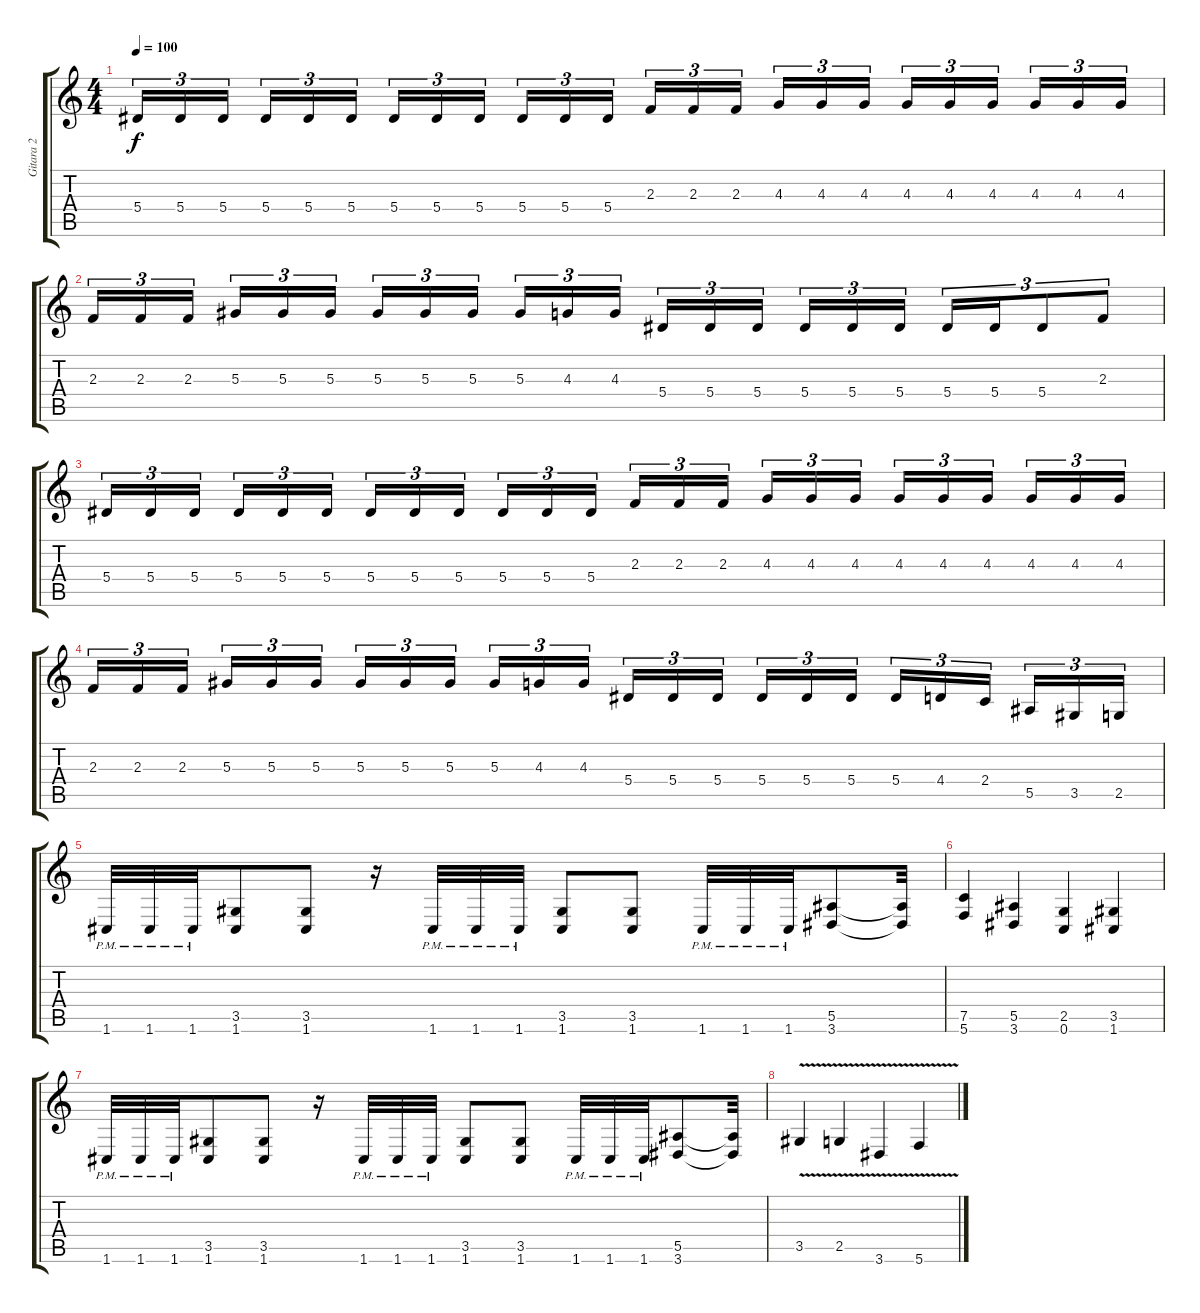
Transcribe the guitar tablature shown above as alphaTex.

\track ("Gitara 2" "Gitara 2") {instrument overdrivenguitar}
\staff {score tabs}
\tuning (C4 G3 Eb3 Bb2 F2 C2) {hide}
\ts (4 4)
\tempo 100
\clef g2
\ks c
5.4.16{tu (3 2) dy f} 5.4.16{tu (3 2)} 5.4.16{tu (3 2)} 5.4.16{tu (3 2)} 5.4.16{tu (3 2)} 5.4.16{tu (3 2)} 5.4.16{tu (3 2)} 5.4.16{tu (3 2)} 5.4.16{tu (3 2)} 5.4.16{tu (3 2)} 5.4.16{tu (3 2)} 5.4.16{tu (3 2)} 2.3.16{tu (3 2)} 2.3.16{tu (3 2)} 2.3.16{tu (3 2)} 4.3.16{tu (3 2)} 4.3.16{tu (3 2)} 4.3.16{tu (3 2)} 4.3.16{tu (3 2)} 4.3.16{tu (3 2)} 4.3.16{tu (3 2)} 4.3.16{tu (3 2)} 4.3.16{tu (3 2)} 4.3.16{tu (3 2)} |
2.3.16{tu (3 2)} 2.3.16{tu (3 2)} 2.3.16{tu (3 2)} 5.3.16{tu (3 2)} 5.3.16{tu (3 2)} 5.3.16{tu (3 2)} 5.3.16{tu (3 2)} 5.3.16{tu (3 2)} 5.3.16{tu (3 2)} 5.3.16{tu (3 2)} 4.3.16{tu (3 2)} 4.3.16{tu (3 2)} 5.4.16{tu (3 2)} 5.4.16{tu (3 2)} 5.4.16{tu (3 2)} 5.4.16{tu (3 2)} 5.4.16{tu (3 2)} 5.4.16{tu (3 2)} 5.4.16{tu (3 2)} 5.4.16{tu (3 2)} 5.4.8{tu (3 2)} 2.3.8{tu (3 2)} |
5.4.16{tu (3 2)} 5.4.16{tu (3 2)} 5.4.16{tu (3 2)} 5.4.16{tu (3 2)} 5.4.16{tu (3 2)} 5.4.16{tu (3 2)} 5.4.16{tu (3 2)} 5.4.16{tu (3 2)} 5.4.16{tu (3 2)} 5.4.16{tu (3 2)} 5.4.16{tu (3 2)} 5.4.16{tu (3 2)} 2.3.16{tu (3 2)} 2.3.16{tu (3 2)} 2.3.16{tu (3 2)} 4.3.16{tu (3 2)} 4.3.16{tu (3 2)} 4.3.16{tu (3 2)} 4.3.16{tu (3 2)} 4.3.16{tu (3 2)} 4.3.16{tu (3 2)} 4.3.16{tu (3 2)} 4.3.16{tu (3 2)} 4.3.16{tu (3 2)} |
2.3.16{tu (3 2)} 2.3.16{tu (3 2)} 2.3.16{tu (3 2)} 5.3.16{tu (3 2)} 5.3.16{tu (3 2)} 5.3.16{tu (3 2)} 5.3.16{tu (3 2)} 5.3.16{tu (3 2)} 5.3.16{tu (3 2)} 5.3.16{tu (3 2)} 4.3.16{tu (3 2)} 4.3.16{tu (3 2)} 5.4.16{tu (3 2)} 5.4.16{tu (3 2)} 5.4.16{tu (3 2)} 5.4.16{tu (3 2)} 5.4.16{tu (3 2)} 5.4.16{tu (3 2)} 5.4.16{tu (3 2)} 4.4.16{tu (3 2)} 2.4.16{tu (3 2)} 5.5.16{tu (3 2)} 3.5.16{tu (3 2)} 2.5.16{tu (3 2)} |
1.6{pm}.32 1.6{pm}.32 1.6{pm}.32 (3.5 1.6).8 (3.5 1.6).8 r.16 1.6{pm}.32 1.6{pm}.32 1.6{pm}.32 (3.5 1.6).8 (3.5 1.6).8 1.6{pm}.32 1.6{pm}.32 1.6{pm}.32 (5.5 3.6).8 (5.5{t} 3.6{t}).32 |
(7.5 5.6).4 (5.5 3.6).4 (2.5 0.6).4 (3.5 1.6).4 |
1.6{pm}.32 1.6{pm}.32 1.6{pm}.32 (3.5 1.6).8 (3.5 1.6).8 r.16 1.6{pm}.32 1.6{pm}.32 1.6{pm}.32 (3.5 1.6).8 (3.5 1.6).8 1.6{pm}.32 1.6{pm}.32 1.6{pm}.32 (5.5 3.6).8 (5.5{t} 3.6{t}).32 |
3.5{v}.4 2.5{v}.4 3.6{v}.4 5.6{v}.4
